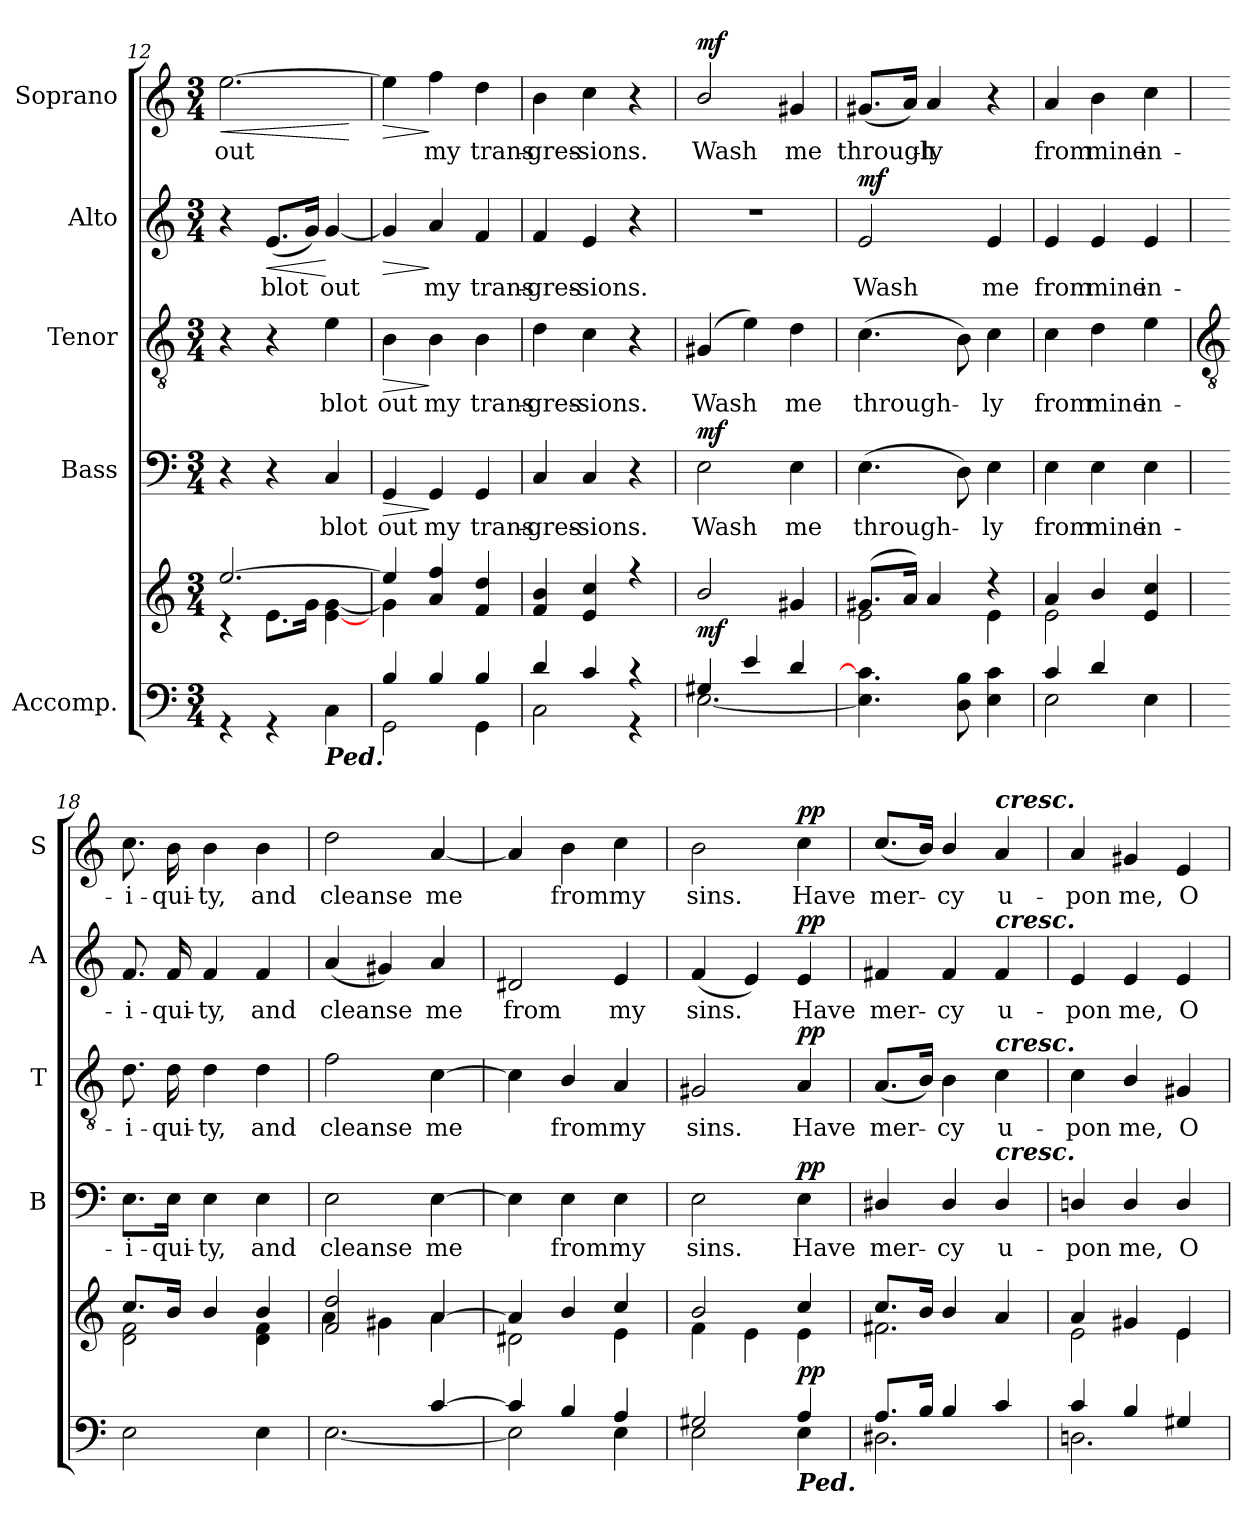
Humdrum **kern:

**kern	**kern	**dynam	**kern	**text	**dynam	**kern	**text	**dynam	**kern	**text	**dynam	**kern	**text	**dynam
*part5	*part5	*part5	*part4	*part4	*part4	*part3	*part3	*part3	*part2	*part2	*part2	*part1	*part1	*part1
*staff6	*staff5	*staff5/6	*staff4	*staff4	*staff4	*staff3	*staff3	*staff3	*staff2	*staff2	*staff2	*staff1	*staff1	*staff1
*I"Accomp.	*	*	*I"Bass	*	*	*I"Tenor	*	*	*I"Alto	*	*	*I"Soprano	*	*
*	*	*	*I'B	*	*	*I'T	*	*	*I'A	*	*	*I'S	*	*
!!LO:LB:g=z
*clefF4	*clefG2	*	*clefF4	*	*	*clefGv2	*	*	*clefG2	*	*	*clefG2	*	*
*k[]	*k[]	*	*k[]	*	*	*k[]	*	*	*k[]	*	*	*k[]	*	*
*C:	*C:	*	*C:	*	*	*C:	*	*	*C:	*	*	*C:	*	*
*M3/4	*M3/4	*	*M3/4	*	*	*M3/4	*	*	*M3/4	*	*	*M3/4	*	*
=12	=12	=12	=12	=12	=12	=12	=12	=12	=12	=12	=12	=12	=12	=12
!LO:N:vis=1	!	!	!	!	!	!	!	!	!	!	!	!	!LO:LY:b	!LO:HP:b
*^	*^	*	*	*	*	*	*	*	*	*	*	*	*	*
2.ryy	4r	[2.ee/	4r	.	4r	.	.	4r	.	.	4r	.	.	[2.ee	out	<
!	!	!	!	!	!	!	!	!	!	!	!	!LO:LY:b	!LO:HP:b	!	!	!
.	4r	.	8.e\L	.	4r	.	.	4r	.	.	(<8.eL	blot	<	.	.	.
.	.	.	16g\J	.	.	.	.	.	.	.	16gJ)	.	.	.	.	.
!	!LO:TX:b:Bi:t=Ped.	!	!	!	!	!	!	!	!	!	!	!	!	!	!	!
!	!	!	!	!	!	!LO:LY:b	!	!	!LO:LY:b	!	!	!LO:LY:b	!	!	!	!
.	4C\	.	[4e\ [4g\	.	4C	blot	.	4e	blot	.	[4g	out	[	.	.	.
*v	*v	*	*	*	*	*	*	*	*	*	*	*	*	*	*	*
*	*v	*v	*	*	*	*	*	*	*	*	*	*	*	*	*
.	.	.	.	.	.	.	.	.	.	.	.	.	.	[
=13	=13	=13	=13	=13	=13	=13	=13	=13	=13	=13	=13	=13	=13	=13
*^	*^	*	*	*	*	*	*	*	*	*	*	*	*	*
!	!	!	!	!	!	!LO:LY:b	!LO:HP:b	!	!LO:LY:b	!LO:HP:b	!	!	!LO:HP:b	!	!	!LO:HP:b
4B/	2GG\	4ee/]	4g\]	.	4GG	out	>	4B	out	>	4g]	.	>	4ee]	.	>
!	!	!	!	!	!	!LO:LY:b	!	!	!LO:LY:b	!	!	!LO:LY:b	!	!	!LO:LY:b	!
4B/	.	4a/ 4ff/	2ryy	.	4GG	my	]	4B	my	]	4a	my	]	4ff	my	]
!	!	!	!	!	!	!LO:LY:b	!	!	!LO:LY:b	!	!	!LO:LY:b	!	!	!LO:LY:b	!
4B/	4GG\	4f/ 4dd/	.	.	4GG	trans-	.	4B	trans-	.	4f	trans-	.	4dd	trans-	.
=14	=14	=14	=14	=14	=14	=14	=14	=14	=14	=14	=14	=14	=14	=14	=14	=14
!	!	!	!LO:N:vis=1	!	!	!LO:LY:b	!	!	!LO:LY:b	!	!	!LO:LY:b	!	!	!LO:LY:b	!
4d/	2C\	4f/ 4b/	2.ryy	.	4C	-gres-	.	4d	-gres-	.	4f	-gres-	.	4b	-gres-	.
!	!	!	!	!	!	!LO:LY:b	!	!	!LO:LY:b	!	!	!LO:LY:b	!	!	!LO:LY:b	!
4c/	.	4e/ 4cc/	.	.	4C	-sions.	.	4c	-sions.	.	4e	-sions.	.	4cc	-sions.	.
4r	4r	4r	.	.	4r	.	.	4r	.	.	4r	.	.	4r	.	.
=15	=15	=15	=15	=15	=15	=15	=15	=15	=15	=15	=15	=15	=15	=15	=15	=15
!	!	!	!LO:N:vis=1	!LO:DY:b	!	!LO:LY:b	!LO:DY:b	!	!LO:LY:b	!LO:DY:b	!LO:N:vis=1	!	!	!	!LO:LY:b	!
!	!	!	!	!	!	!	!	!	!	!LO:DY:n=1:b	!	!	!	!	!	!LO:DY:b
4G#X/	[2.E\	2b/	2.ryy	mf	2E	Wash	mf	(4G#X	Wash	mf mf	2.r	.	.	2b/	Wash	mf
4e/	.	.	.	.	.	.	.	4e)	.	.	.	.	.	.	.	.
!	!	!	!	!	!	!LO:LY:b	!	!	!LO:LY:b	!	!	!	!	!	!LO:LY:b	!
4d/	.	4g#X/	.	.	4E	me	.	4d	me	.	.	.	.	4g#X	me	.
=16	=16	=16	=16	=16	=16	=16	=16	=16	=16	=16	=16	=16	=16	=16	=16	=16
!	!	!	!	!	!	!LO:LY:b	!	!	!LO:LY:b	!	!	!LO:LY:b	!LO:DY:b	!	!LO:LY:b	!
2.ryy	4.E\] 4.c\]	(>8.g#X/L	2e\	.	(>4.E	through-	.	(>4.c	through-	.	2e	Wash	mf	(<8.g#XL	through-	.
.	.	16a/J)	.	.	.	.	.	.	.	.	.	.	.	16aJ)	.	.
!	!	!	!	!	!	!	!	!	!	!	!	!	!	!	!LO:LY:b	!
.	.	4a/	.	.	.	.	.	.	.	.	.	.	.	4a	ly	.
.	8D\ 8B\	.	.	.	8D)	.	.	8B)	.	.	.	.	.	.	.	.
!	!	!	!	!	!	!LO:LY:b	!	!	!LO:LY:b	!	!	!LO:LY:b	!	!	!	!
.	4E\ 4c\	4r	4e\	.	4E	ly	.	4c	ly	.	4e	me	.	4r	.	.
=17	=17	=17	=17	=17	=17	=17	=17	=17	=17	=17	=17	=17	=17	=17	=17	=17
!	!	!	!	!	!	!LO:LY:b	!	!	!LO:LY:b	!	!	!LO:LY:b	!	!	!LO:LY:b	!
4c/	2E\	4a/	2e\	.	4E	from	.	4c	from	.	4e	from	.	4a	from	.
!	!	!	!	!	!	!LO:LY:b	!	!	!LO:LY:b	!	!	!LO:LY:b	!	!	!LO:LY:b	!
4d/	.	4b/	.	.	4E	mine	.	4d	mine	.	4e	mine	.	4b	mine	.
!	!	!	!	!	!	!LO:LY:b	!	!	!LO:LY:b	!	!	!LO:LY:b	!	!	!LO:LY:b	!
4ryy	4E\	4e/ 4cc/	4ryy	.	4E	in-	.	4e	in-	.	4e	in-	.	4cc	in-	.
!!LO:LB:g=z
=18	=18	=18	=18	=18	=18	=18	=18	=18	=18	=18	=18	=18	=18	=18	=18	=18
*	*	*	*	*	*	*	*	*clefGv2	*	*	*	*	*	*	*	*
!	!	!	!	!	!	!LO:LY:b	!	!	!LO:LY:b	!	!	!LO:LY:b	!	!	!LO:LY:b	!
2.ryy	2E\	8.cc/L	2d\ 2f\	.	8.E\L	-i-	.	8.d	-i-	.	8.f	-i-	.	8.cc	-i-	.
!	!	!	!	!	!	!LO:LY:b	!	!	!LO:LY:b	!	!	!LO:LY:b	!	!	!LO:LY:b	!
.	.	16b/J	.	.	16E\Jk	-qui-	.	16d	-qui-	.	16f	-qui-	.	16b	-qui-	.
!	!	!	!	!	!	!LO:LY:b	!	!	!LO:LY:b	!	!	!LO:LY:b	!	!	!LO:LY:b	!
.	.	4b/	.	.	4E	-ty,	.	4d	-ty,	.	4f	-ty,	.	4b	-ty,	.
!	!	!	!	!	!	!LO:LY:b	!	!	!LO:LY:b	!	!	!LO:LY:b	!	!	!LO:LY:b	!
.	4E\	4b/	4d\ 4f\	.	4E	and	.	4d	and	.	4f	and	.	4b	and	.
=19	=19	=19	=19	=19	=19	=19	=19	=19	=19	=19	=19	=19	=19	=19	=19	=19
!	!	!	!	!	!	!LO:LY:b	!	!	!LO:LY:b	!	!	!LO:LY:b	!	!	!LO:LY:b	!
2ryy	[2.E\	2f/ 2dd/	4a\	.	2E	cleanse	.	2f	cleanse	.	(<4a	cleanse	.	2dd	cleanse	.
.	.	.	4g#X\	.	.	.	.	.	.	.	4g#X)	.	.	.	.	.
!	!	!	!	!	!	!LO:LY:b	!	!	!LO:LY:b	!	!	!LO:LY:b	!	!	!LO:LY:b	!
[4c/	.	[4a/	4a\	.	[4E	me	.	[4c	me	.	4a	me	.	[4a	me	.
=20	=20	=20	=20	=20	=20	=20	=20	=20	=20	=20	=20	=20	=20	=20	=20	=20
!	!	!	!	!	!	!	!	!	!	!	!	!LO:LY:b	!	!	!	!
4c/]	2E\]	4a/]	2d#X\	.	4E]	.	.	4c]	.	.	2d#X	from	.	4a]	.	.
!	!	!	!	!	!	!LO:LY:b	!	!	!LO:LY:b	!	!	!	!	!	!LO:LY:b	!
4B/	.	4b/	.	.	4E	from	.	4B/	from	.	.	.	.	4b	from	.
!	!	!	!	!	!	!LO:LY:b	!	!	!LO:LY:b	!	!	!LO:LY:b	!	!	!LO:LY:b	!
4A/	4E\	4cc/	4e\	.	4E	my	.	4A	my	.	4e	my	.	4cc	my	.
=21	=21	=21	=21	=21	=21	=21	=21	=21	=21	=21	=21	=21	=21	=21	=21	=21
!	!	!	!	!	!	!LO:LY:b	!	!	!LO:LY:b	!	!	!LO:LY:b	!	!	!LO:LY:b	!
2G#X/	2E\	2b/	4f\	.	2E	sins.	.	2G#X	sins.	.	(<4f	sins.	.	2b	sins.	.
.	.	.	4e\	.	.	.	.	.	.	.	4e)	.	.	.	.	.
!LO:TX:b:Bi:t=Ped.	!	!	!	!	!	!	!	!	!	!	!	!	!	!	!	!
!	!	!	!	!LO:DY:b	!	!LO:LY:b	!LO:DY:b	!	!LO:LY:b	!LO:DY:b	!	!LO:LY:b	!LO:DY:b	!	!LO:LY:b	!LO:DY:b
4A/	4E\	4cc/	4e\	pp	4E	Have	pp	4A	Have	pp	4e	Have	pp	4cc	Have	pp
=22	=22	=22	=22	=22	=22	=22	=22	=22	=22	=22	=22	=22	=22	=22	=22	=22
!	!	!	!	!	!	!LO:LY:b	!	!	!LO:LY:b	!	!	!LO:LY:b	!	!	!LO:LY:b	!
8.A/L	2.D#X\	8.cc/L	2.f#X\	.	4D#X/	mer-	.	(<8.AL	mer-	.	4f#X	mer-	.	(>8.ccL	mer-	.
16B/J	.	16b/J	.	.	.	.	.	16BJ)	.	.	.	.	.	16b/J)	.	.
!	!	!	!	!	!	!LO:LY:b	!	!	!LO:LY:b	!	!	!LO:LY:b	!	!	!LO:LY:b	!
4B/	.	4b/	.	.	4D#/	-cy	.	4B	cy	.	4f#	-cy	.	4b/	cy	.
!	!	!	!	!	!	!	!	!	!	!	!	!	!	!LO:TX:a:Bi:t=cresc.	!	!
!	!	!	!	!	!	!	!	!	!	!	!LO:TX:a:Bi:t=cresc.	!	!	!	!	!
!	!	!	!	!	!	!	!	!LO:TX:a:Bi:t=cresc.	!	!	!	!	!	!	!	!
!	!	!	!	!	!LO:TX:a:Bi:t=cresc.	!	!	!	!	!	!	!	!	!	!	!
!	!	!	!	!	!	!LO:LY:b	!	!	!LO:LY:b	!	!	!LO:LY:b	!	!	!LO:LY:b	!
4c/	.	4a/	.	.	4D#/	u-	.	4c	u-	.	4f#	u-	.	4a	u-	.
=23	=23	=23	=23	=23	=23	=23	=23	=23	=23	=23	=23	=23	=23	=23	=23	=23
!	!	!	!	!	!	!LO:LY:b	!	!	!LO:LY:b	!	!	!LO:LY:b	!	!	!LO:LY:b	!
4c/	2.Dn\	4a/	2e\	.	4Dn/	-pon	.	4c	-pon	.	4e	-pon	.	4a	-pon	.
!	!	!	!	!	!	!LO:LY:b	!	!	!LO:LY:b	!	!	!LO:LY:b	!	!	!LO:LY:b	!
4B/	.	4g#X/	.	.	4D/	me,	.	4B/	me,	.	4e	me,	.	4g#X	me,	.
!	!	!	!	!	!	!LO:LY:b	!	!	!LO:LY:b	!	!	!LO:LY:b	!	!	!LO:LY:b	!
4G#X/	.	4e/	4e\	.	4D/	O	.	4G#X	O	.	4e	O	.	4e	O	.
*v	*v	*	*	*	*	*	*	*	*	*	*	*	*	*	*	*
*	*v	*v	*	*	*	*	*	*	*	*	*	*	*	*	*
=	=	=	=	=	=	=	=	=	=	=	=	=	=	=
*-	*-	*-	*-	*-	*-	*-	*-	*-	*-	*-	*-	*-	*-	*-
